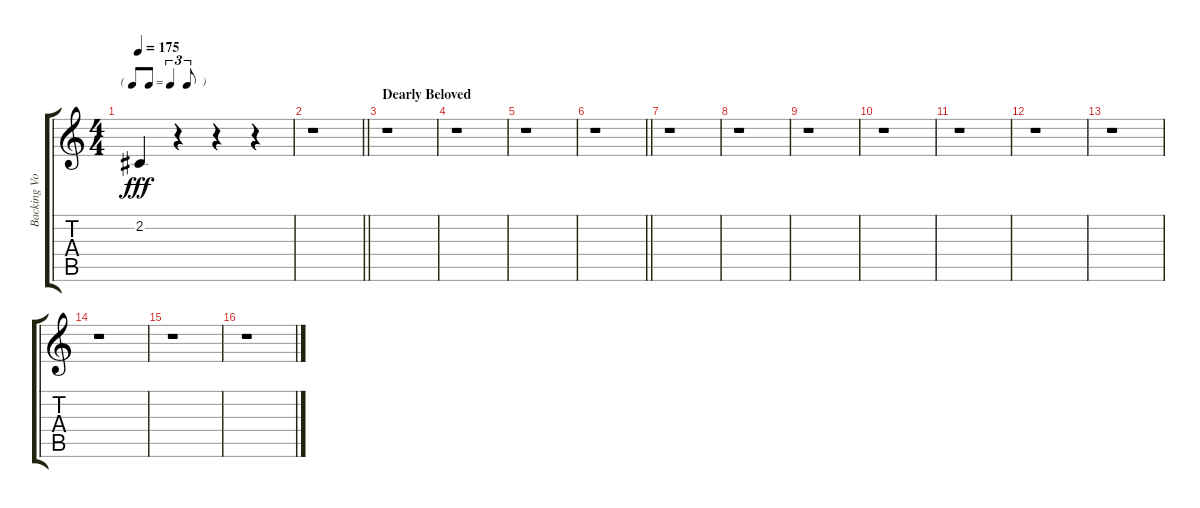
\track ("Backing Vocals" "Backing Vo") {instrument drawbarorgan}
\staff {score tabs}
\tuning (E4 B3 G3 D3 A2 E2) {hide}
\ts (4 4)
\tf triplet8th
\tempo 175
\clef g2
\ks c
2.2.4{dy fff} r.4 r.4 r.4 |
\barLineRight lightlight
r.1 |
\section ("" "Dearly Beloved")
r.1 |
r.1 |
r.1 |
\barLineRight lightlight
r.1 |
r.1 |
r.1 |
r.1 |
r.1 |
r.1 |
r.1 |
r.1 |
r.1 |
r.1 |
r.1
